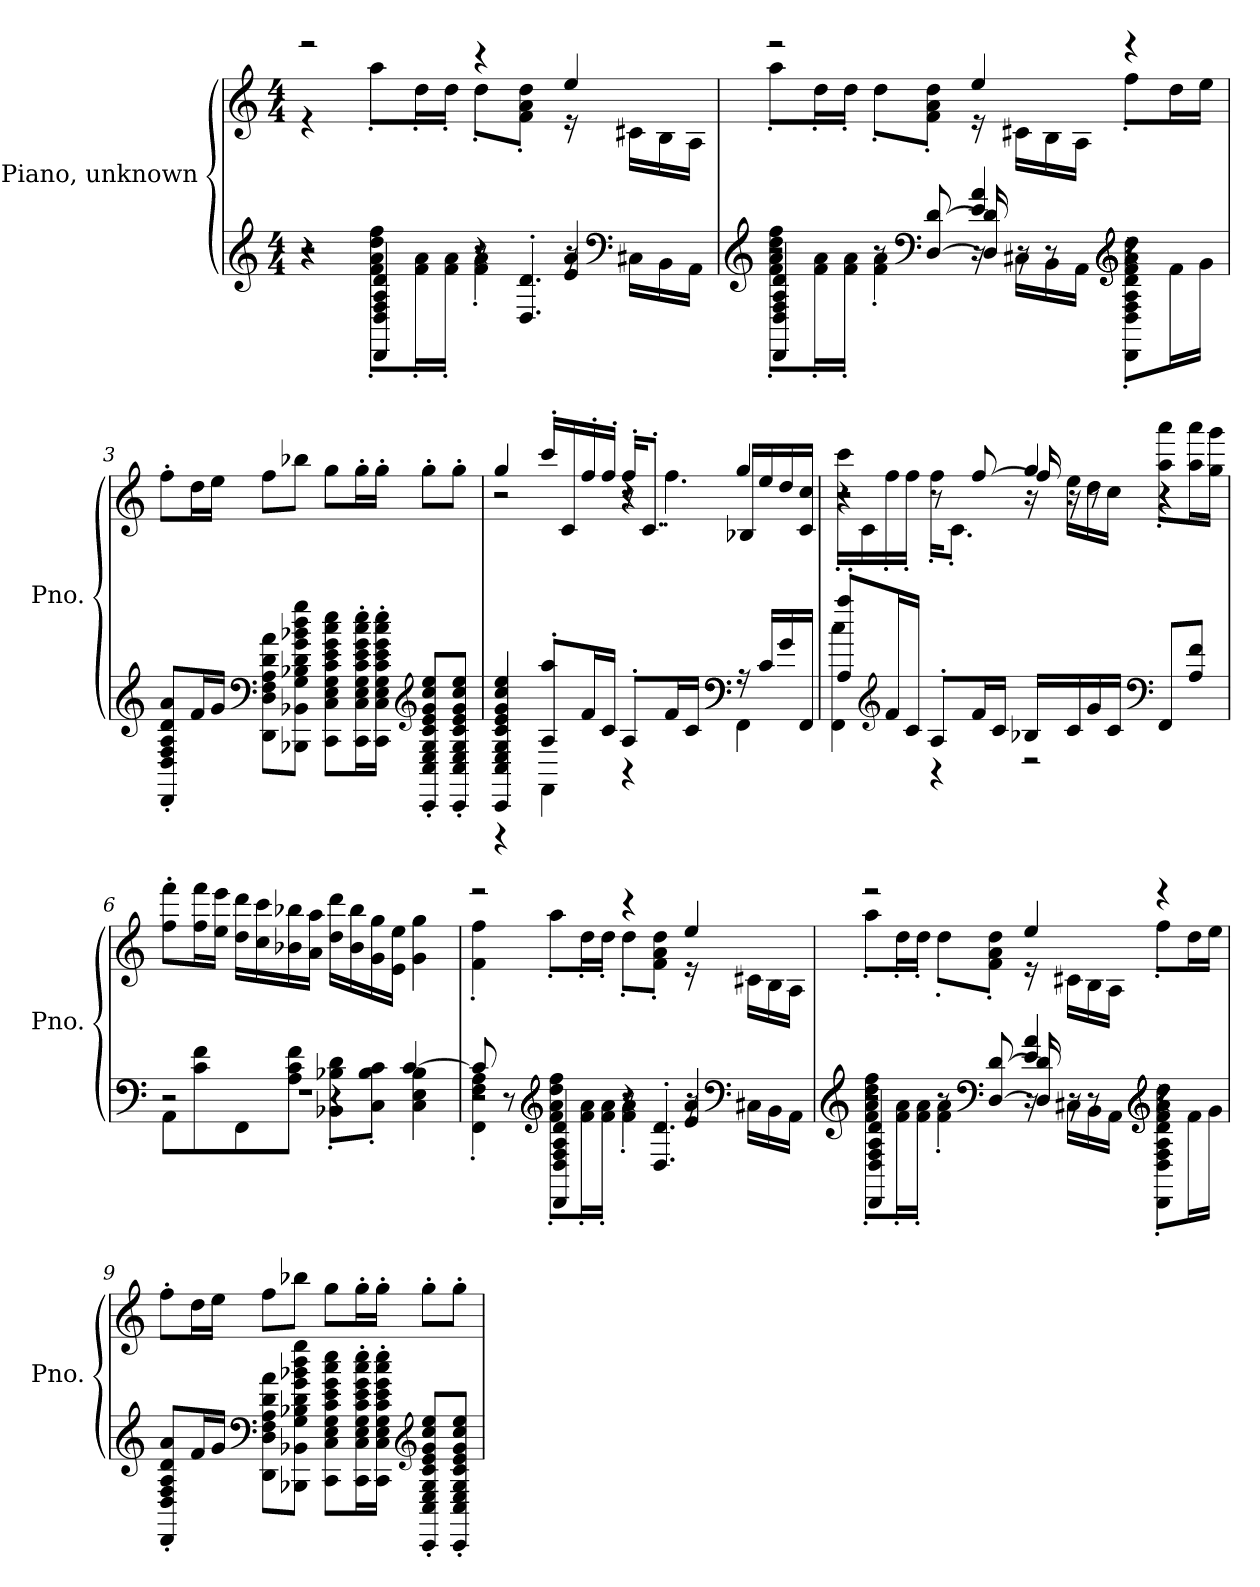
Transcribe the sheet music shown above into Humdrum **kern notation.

**kern	**kern
*part1	*part1
*staff2	*staff1
*I"Piano, unknown	*
*I'Pno.	*
*clefG2	*clefG2
*k[]	*k[]
*M4/4	*M4/4
*MM120	*MM120
=1	=1
*^	*^
*	*^	*	*
2r	4r	4r	2r	4r
.	8f\' 8a\' 8dd\' 8ff\'L	4DD/ 4D/ 4F/ 4A/ 4d/	.	8aa'\L
.	16f\' 16a\'L	.	.	16dd'\L
.	16f\' 16a\'JJ	.	.	16dd'\JJ
4r	4f\' 4a\'	8r	4r	8dd'\L
.	.	4.D/' 4.d/'	.	8f\' 8a\' 8dd\'J
4e/ 4a/	16r	.	4ee/	16r
*clefF4	*	*	*	*
.	16C#X\LL	.	.	16c#X\LL
.	16BB\	.	.	16B\
.	16AA\JJ	.	.	16A\JJ
=2	=2	=2	=2	=2
*clefG2	*	*	*	*
2r	8f\' 8a\' 8dd\' 8ff\'L	4DD/ 4D/ 4F/ 4A/ 4d/	2r	8aa'\L
.	16f\' 16a\'L	.	.	16dd'\L
.	16f\' 16a\'JJ	.	.	16dd'\JJ
.	4f\' 4a\'	8r	.	8dd'\L
*clefF4	*	*	*	*
.	.	[8D/ [8d/	.	8f\' 8a\' 8dd\'J
4e/ 4a/	16r	16D/] 16d/]	4ee/	16r
.	16C#X\LL	16r	.	16c#X\LL
.	16BB\	8r	.	16B\
.	16AA\JJ	.	.	16A\JJ
*clefG2	*	*	*	*
4r	8DD\' 8D\' 8F\' 8A\' 8d\' 8f\' 8a\' 8dd\'L	4r	4r	8ff'\L
.	16f\L	.	.	16dd\L
.	16g\JJ	.	.	16ee\JJ
*v	*v	*v	*	*
*	*v	*v
!!LO:LB:g=z
=3	=3
8DD/' 8D/' 8F/' 8A/' 8d/' 8a/'L	8ff'\L
16f/L	16dd\L
16g/JJ	16ee\JJ
*clefF4	*
8DD\ 8D\ 8F\ 8A\ 8d\ 8a\L	8ff\L
8BBB-X\ 8BB-X\ 8G\ 8B-X\ 8d\ 8g\ 8b-X\ 8dd\ 8gg\J	8bb-X\J
8CC\ 8C\ 8E\ 8G\ 8c\ 8e\ 8g\ 8cc\ 8ee\L	8gg\L
16CC\' 16C\' 16E\' 16G\' 16c\' 16e\' 16g\' 16cc\' 16ee\'L	16gg'\L
16CC\' 16C\' 16E\' 16G\' 16c\' 16e\' 16g\' 16cc\' 16ee\'JJ	16gg'\JJ
*clefG2	*
8CC/' 8C/' 8E/' 8G/' 8c/' 8e/' 8g/' 8cc/' 8ee/'L	8gg'\L
8CC/' 8C/' 8E/' 8G/' 8c/' 8e/' 8g/' 8cc/' 8ee/'J	8gg'\J
=4	=4
*^	*^
*	*	*	*^
4CC/ 4C/ 4E/ 4G/ 4c/ 4e/ 4g/ 4cc/ 4ee/	4r	2r	2r	4gg/
8A/' 8aa/'L	4FF\	.	.	16ccc'/LL
.	.	.	.	16c/
16f/L	.	.	.	16ff'/
16c/JJ	.	.	.	16ff'/JJ
8A'/L	4r	4r	8r	16ff'/KL
.	.	.	.	8.c'/J
16f/L	.	.	4.ff'\	.
16c/JJ	.	.	.	.
*clefF4	*	*	*	*
16r	4FF\	4gg/	.	16B-X/LL
16c/LL	.	.	.	16ee/
16g/	.	.	.	16dd/
16FF/JJ	.	.	.	16c/ 16cc/JJ
!!LO:LB:g=z	!!	!!
=5	=5	=5	=5	=5
8A/' 8aa/'L	4FF\ 4cc\	2r	16ccc'\LL	4r
.	.	.	16c\	.
*clefG2	*	*	*	*
16f/L	.	.	16ff'\	.
16c/JJ	.	.	16ff'\JJ	.
8A'/L	4r	.	16ff'\KL	8r
.	.	.	8.c'\J	.
16f/L	.	.	.	[8ff/
16c/JJ	.	.	.	.
16B-X/LL	2r	4gg/	16r	16ff/]
16c/	.	.	16ee\LL	16r
16g/	.	.	16dd\	8r
16c/JJ	.	.	16cc\JJ	.
*clefF4	*	*	*	*
8FF/L	.	4r	8aa\' 8aaa\'L	4r
8A/ 8f/J	.	.	16aa\ 16aaa\L	.
.	.	.	16gg\ 16ggg\JJ	.
*	*	*v	*v	*v
=6	=6	=6
*	*^	*
1r	8AA\L	2r	8ff\' 8fff\'L
.	8c\ 8f\	.	16ff\ 16fff\L
.	.	.	16ee\ 16eee\JJ
.	8FF\	.	16dd\ 16ddd\LL
.	.	.	16cc\ 16ccc\
.	8A\ 8c\ 8f\J	.	16b-X\ 16bb-X\
.	.	.	16a\ 16aa\JJ
.	8BB-X\' 8B-X\' 8d\'L	4r	16dd\ 16ddd\LL
.	.	.	16b-\ 16bb-\
.	8C\' 8B-\' 8c\'J	.	16g\ 16gg\
.	.	.	16e\ 16ee\JJ
.	4C\ 4E\ 4B-\	[4c/	4g\ 4gg\
!!LO:LB:g=z
=7	=7	=7	=7
*	*	*	*^
2r	4FF\' 4F\' 4A\'	8c/]	2r	4f\' 4ff\'
.	.	8r	.	.
*clefG2	*	*	*	*
.	8f\' 8a\' 8dd\' 8ff\'L	4DD/ 4D/ 4F/ 4A/ 4d/	.	8aa'\L
.	16f\' 16a\'L	.	.	16dd'\L
.	16f\' 16a\'JJ	.	.	16dd'\JJ
4r	4f\' 4a\'	8r	4r	8dd'\L
.	.	4.D/' 4.d/'	.	8f\' 8a\' 8dd\'J
4e/ 4a/	16r	.	4ee/	16r
*clefF4	*	*	*	*
.	16C#X\LL	.	.	16c#X\LL
.	16BB\	.	.	16B\
.	16AA\JJ	.	.	16A\JJ
=8	=8	=8	=8	=8
*clefG2	*	*	*	*
2r	8f\' 8a\' 8dd\' 8ff\'L	4DD/ 4D/ 4F/ 4A/ 4d/	2r	8aa'\L
.	16f\' 16a\'L	.	.	16dd'\L
.	16f\' 16a\'JJ	.	.	16dd'\JJ
.	4f\' 4a\'	8r	.	8dd'\L
*clefF4	*	*	*	*
.	.	[8D/ [8d/	.	8f\' 8a\' 8dd\'J
4e/ 4a/	16r	16D/] 16d/]	4ee/	16r
.	16C#X\LL	16r	.	16c#X\LL
.	16BB\	8r	.	16B\
.	16AA\JJ	.	.	16A\JJ
*clefG2	*	*	*	*
4r	8DD\' 8D\' 8F\' 8A\' 8d\' 8f\' 8a\' 8dd\'L	4r	4r	8ff'\L
.	16f\L	.	.	16dd\L
.	16g\JJ	.	.	16ee\JJ
*v	*v	*v	*	*
*	*v	*v
!!LO:LB:g=z
=9	=9
8DD/' 8D/' 8F/' 8A/' 8d/' 8a/'L	8ff'\L
16f/L	16dd\L
16g/JJ	16ee\JJ
*clefF4	*
8DD\ 8D\ 8F\ 8A\ 8d\ 8a\L	8ff\L
8BBB-X\ 8BB-X\ 8G\ 8B-X\ 8d\ 8g\ 8b-X\ 8dd\ 8gg\J	8bb-X\J
8CC\ 8C\ 8E\ 8G\ 8c\ 8e\ 8g\ 8cc\ 8ee\L	8gg\L
16CC\' 16C\' 16E\' 16G\' 16c\' 16e\' 16g\' 16cc\' 16ee\'L	16gg'\L
16CC\' 16C\' 16E\' 16G\' 16c\' 16e\' 16g\' 16cc\' 16ee\'JJ	16gg'\JJ
*clefG2	*
8CC/' 8C/' 8E/' 8G/' 8c/' 8e/' 8g/' 8cc/' 8ee/'L	8gg'\L
8CC/' 8C/' 8E/' 8G/' 8c/' 8e/' 8g/' 8cc/' 8ee/'J	8gg'\J
=	=
*-	*-
